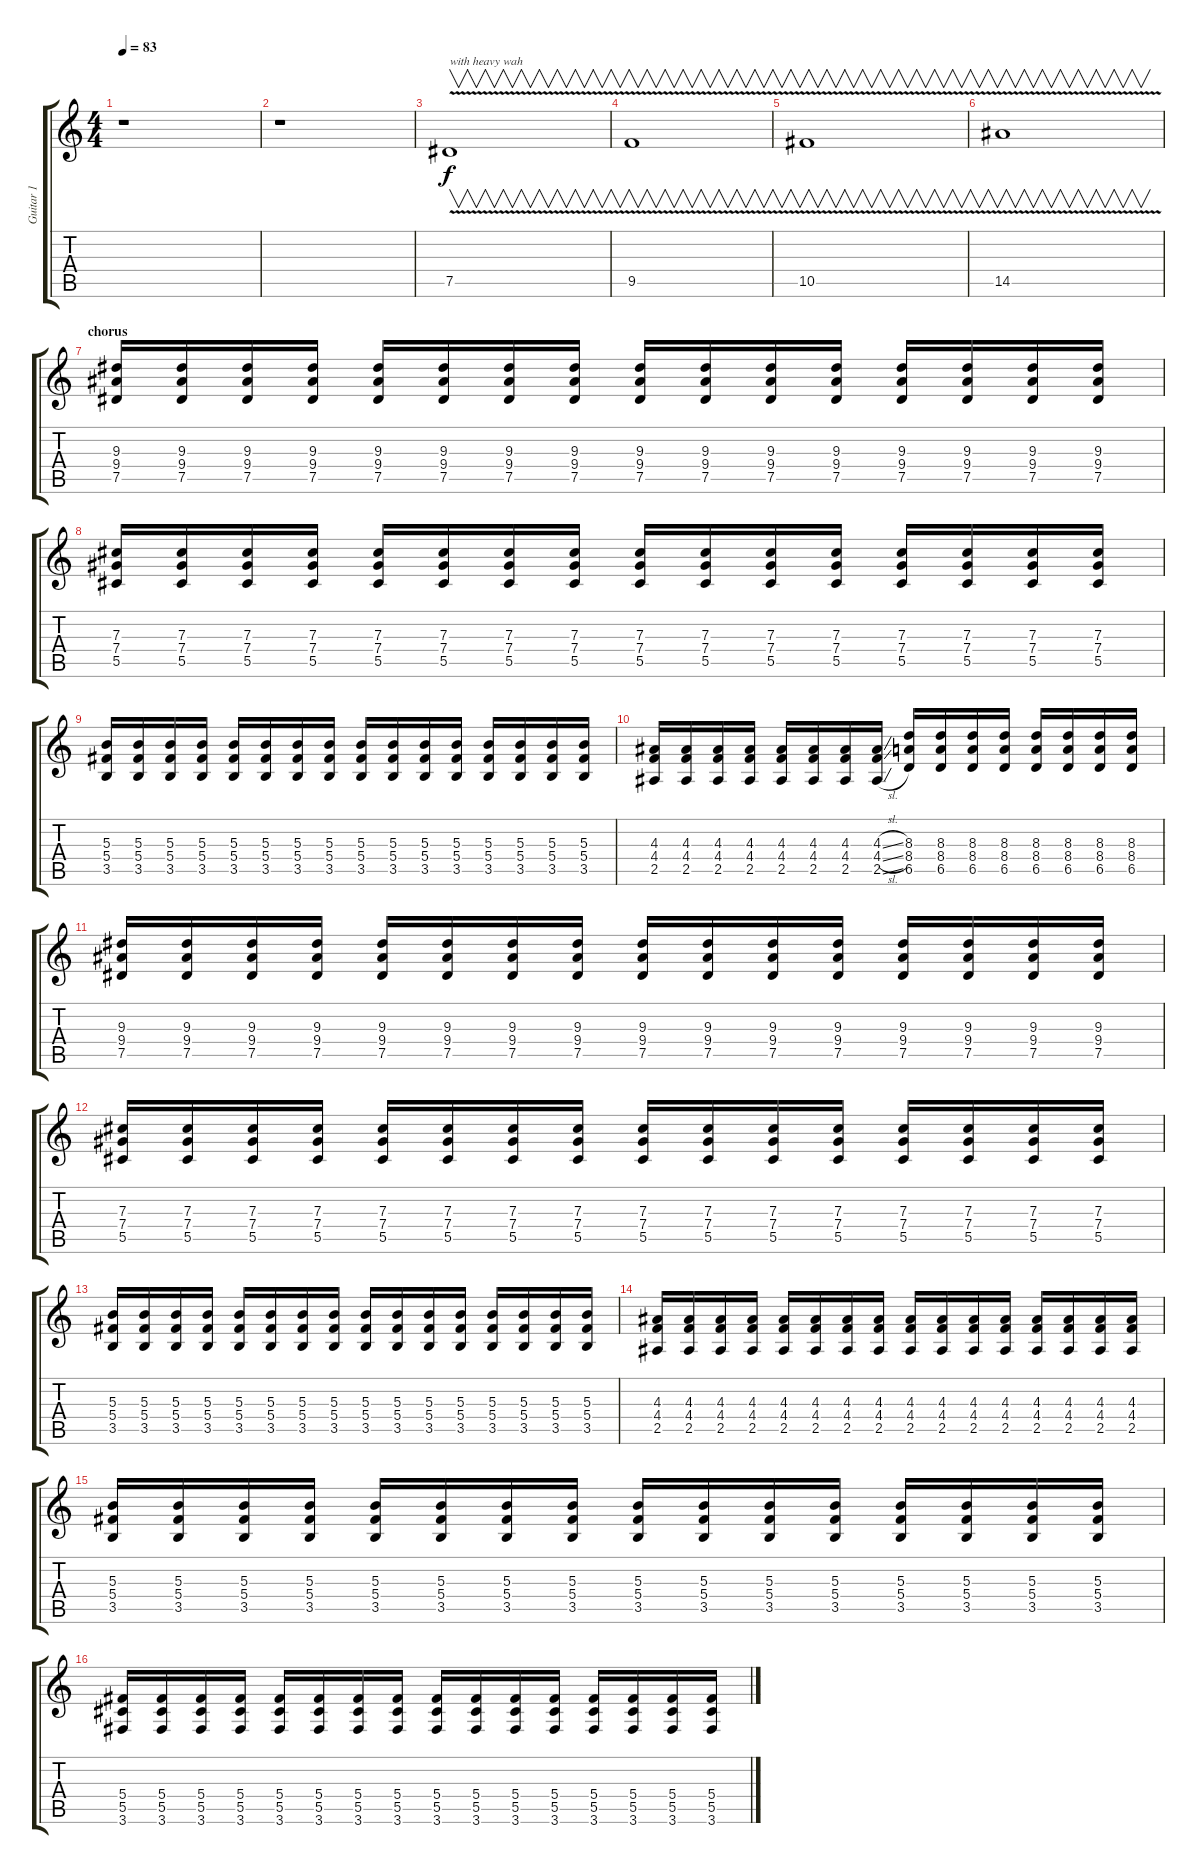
\track ("Guitar 1" "Guitar 1") {instrument distortionguitar}
\staff {score tabs}
\tuning (Eb4 Bb3 Gb3 Db3 Ab2 Eb2) {hide}
\ts (4 4)
\tempo 83
\clef g2
\ks c
r.1{dy f} |
r.1 |
7.5{v}.1{v txt "with heavy wah"} |
9.5{v}.1{v} |
10.5{v}.1{v} |
14.5{v}.1{v} |
\section ("" "chorus")
(9.3 9.4 7.5).16{volume 9} (9.3 9.4 7.5).16 (9.3 9.4 7.5).16 (9.3 9.4 7.5).16 (9.3 9.4 7.5).16 (9.3 9.4 7.5).16 (9.3 9.4 7.5).16 (9.3 9.4 7.5).16 (9.3 9.4 7.5).16 (9.3 9.4 7.5).16 (9.3 9.4 7.5).16 (9.3 9.4 7.5).16 (9.3 9.4 7.5).16 (9.3 9.4 7.5).16 (9.3 9.4 7.5).16 (9.3 9.4 7.5).16 |
(7.3 7.4 5.5).16 (7.3 7.4 5.5).16 (7.3 7.4 5.5).16 (7.3 7.4 5.5).16 (7.3 7.4 5.5).16 (7.3 7.4 5.5).16 (7.3 7.4 5.5).16 (7.3 7.4 5.5).16 (7.3 7.4 5.5).16 (7.3 7.4 5.5).16 (7.3 7.4 5.5).16 (7.3 7.4 5.5).16 (7.3 7.4 5.5).16 (7.3 7.4 5.5).16 (7.3 7.4 5.5).16 (7.3 7.4 5.5).16 |
(5.3 5.4 3.5).16 (5.3 5.4 3.5).16 (5.3 5.4 3.5).16 (5.3 5.4 3.5).16 (5.3 5.4 3.5).16 (5.3 5.4 3.5).16 (5.3 5.4 3.5).16 (5.3 5.4 3.5).16 (5.3 5.4 3.5).16 (5.3 5.4 3.5).16 (5.3 5.4 3.5).16 (5.3 5.4 3.5).16 (5.3 5.4 3.5).16 (5.3 5.4 3.5).16 (5.3 5.4 3.5).16 (5.3 5.4 3.5).16 |
(4.3 4.4 2.5).16 (4.3 4.4 2.5).16 (4.3 4.4 2.5).16 (4.3 4.4 2.5).16 (4.3 4.4 2.5).16 (4.3 4.4 2.5).16 (4.3 4.4 2.5).16 (4.3{sl} 4.4{sl} 2.5{sl}).16 (8.3 8.4 6.5).16 (8.3 8.4 6.5).16 (8.3 8.4 6.5).16 (8.3 8.4 6.5).16 (8.3 8.4 6.5).16 (8.3 8.4 6.5).16 (8.3 8.4 6.5).16 (8.3 8.4 6.5).16 |
(9.3 9.4 7.5).16 (9.3 9.4 7.5).16 (9.3 9.4 7.5).16 (9.3 9.4 7.5).16 (9.3 9.4 7.5).16 (9.3 9.4 7.5).16 (9.3 9.4 7.5).16 (9.3 9.4 7.5).16 (9.3 9.4 7.5).16 (9.3 9.4 7.5).16 (9.3 9.4 7.5).16 (9.3 9.4 7.5).16 (9.3 9.4 7.5).16 (9.3 9.4 7.5).16 (9.3 9.4 7.5).16 (9.3 9.4 7.5).16 |
(7.3 7.4 5.5).16 (7.3 7.4 5.5).16 (7.3 7.4 5.5).16 (7.3 7.4 5.5).16 (7.3 7.4 5.5).16 (7.3 7.4 5.5).16 (7.3 7.4 5.5).16 (7.3 7.4 5.5).16 (7.3 7.4 5.5).16 (7.3 7.4 5.5).16 (7.3 7.4 5.5).16 (7.3 7.4 5.5).16 (7.3 7.4 5.5).16 (7.3 7.4 5.5).16 (7.3 7.4 5.5).16 (7.3 7.4 5.5).16 |
(5.3 5.4 3.5).16 (5.3 5.4 3.5).16 (5.3 5.4 3.5).16 (5.3 5.4 3.5).16 (5.3 5.4 3.5).16 (5.3 5.4 3.5).16 (5.3 5.4 3.5).16 (5.3 5.4 3.5).16 (5.3 5.4 3.5).16 (5.3 5.4 3.5).16 (5.3 5.4 3.5).16 (5.3 5.4 3.5).16 (5.3 5.4 3.5).16 (5.3 5.4 3.5).16 (5.3 5.4 3.5).16 (5.3 5.4 3.5).16 |
(4.3 4.4 2.5).16 (4.3 4.4 2.5).16 (4.3 4.4 2.5).16 (4.3 4.4 2.5).16 (4.3 4.4 2.5).16 (4.3 4.4 2.5).16 (4.3 4.4 2.5).16 (4.3 4.4 2.5).16 (4.3 4.4 2.5).16 (4.3 4.4 2.5).16 (4.3 4.4 2.5).16 (4.3 4.4 2.5).16 (4.3 4.4 2.5).16 (4.3 4.4 2.5).16 (4.3 4.4 2.5).16 (4.3 4.4 2.5).16 |
(5.3 5.4 3.5).16 (5.3 5.4 3.5).16 (5.3 5.4 3.5).16 (5.3 5.4 3.5).16 (5.3 5.4 3.5).16 (5.3 5.4 3.5).16 (5.3 5.4 3.5).16 (5.3 5.4 3.5).16 (5.3 5.4 3.5).16 (5.3 5.4 3.5).16 (5.3 5.4 3.5).16 (5.3 5.4 3.5).16 (5.3 5.4 3.5).16 (5.3 5.4 3.5).16 (5.3 5.4 3.5).16 (5.3 5.4 3.5).16 |
(5.4 5.5 3.6).16 (5.4 5.5 3.6).16 (5.4 5.5 3.6).16 (5.4 5.5 3.6).16 (5.4 5.5 3.6).16 (5.4 5.5 3.6).16 (5.4 5.5 3.6).16 (5.4 5.5 3.6).16 (5.4 5.5 3.6).16 (5.4 5.5 3.6).16 (5.4 5.5 3.6).16 (5.4 5.5 3.6).16 (5.4 5.5 3.6).16 (5.4 5.5 3.6).16 (5.4 5.5 3.6).16 (5.4 5.5 3.6).16
